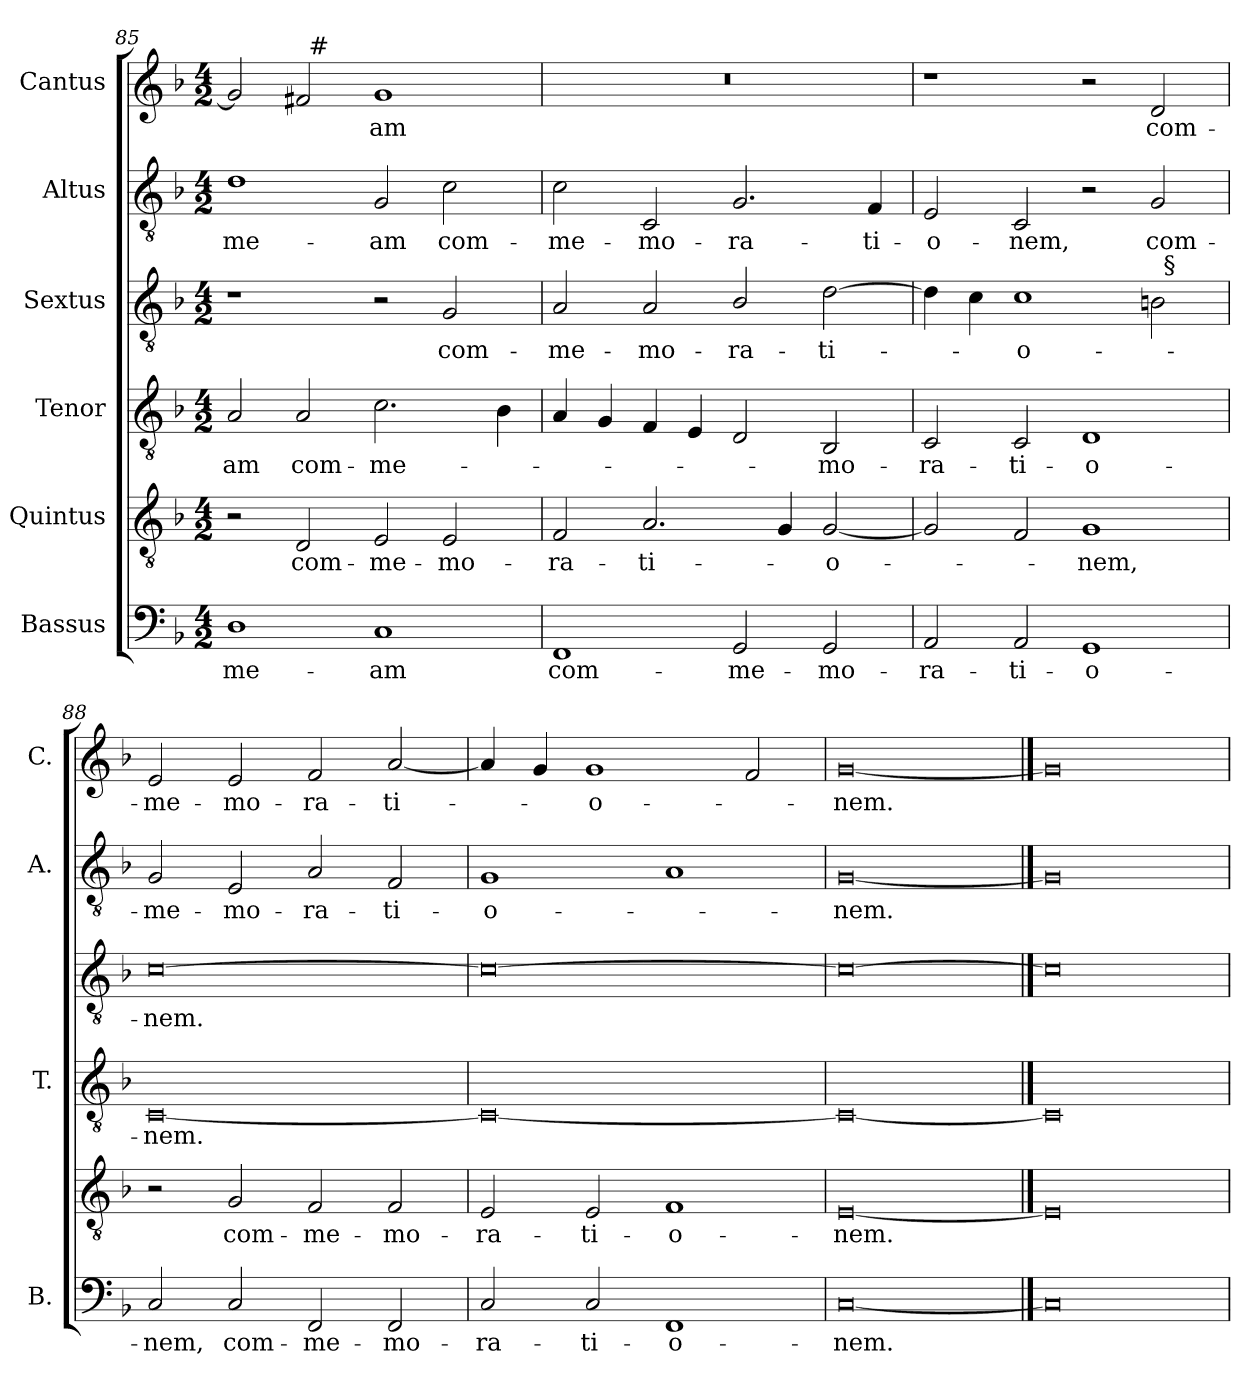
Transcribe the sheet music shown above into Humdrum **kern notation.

**kern	**text	**kern	**text	**kern	**text	**kern	**text	**kern	**text	**kern	**text
*part6	*part6	*part5	*part5	*part4	*part4	*part3	*part3	*part2	*part2	*part1	*part1
*staff6	*staff6	*staff5	*staff5	*staff4	*staff4	*staff3	*staff3	*staff2	*staff2	*staff1	*staff1
*I"Bassus	*	*I"Quintus	*	*I"Tenor	*	*I"Sextus	*	*I"Altus	*	*I"Cantus	*
*I'B.	*	*	*	*I'T.	*	*	*	*I'A.	*	*I'C.	*
*clefF4	*	*clefGv2	*	*clefGv2	*	*clefGv2	*	*clefGv2	*	*clefG2	*
*	*	*ITrd7c12	*	*ITrd7c12	*	*ITrd7c12	*	*ITrd7c12	*	*	*
*k[b-]	*	*k[b-]	*	*k[b-]	*	*k[b-]	*	*k[b-]	*	*k[b-]	*
*F:	*	*F:	*	*F:	*	*F:	*	*F:	*	*F:	*
*M4/2	*	*M4/2	*	*M4/2	*	*M4/2	*	*M4/2	*	*M4/2	*
=85	=85	=85	=85	=85	=85	=85	=85	=85	=85	=85	=85
!	!LO:LY:b	!	!	!	!LO:LY:b	!	!	!	!LO:LY:b	!	!
*	*	*	*	*	*	*	*	*	*	*^	*
1D	me-	2r	.	2AA/	-am	1r	.	1D	me-	2g/]	2ryy	.
!	!	!	!LO:LY:b	!	!LO:LY:b	!	!	!	!	!	!	!
.	.	2DD/	com-	2AA/	com-	.	.	.	.	2f#/	32ryy	.
!	!	!	!	!	!	!	!	!	!	!	!LO:TX:a:t=#	!
.	.	.	.	.	.	.	.	.	.	.	1ryy	.
!	!LO:LY:b	!	!LO:LY:b	!	!LO:LY:b	!	!	!	!LO:LY:b	!	!	!LO:LY:b
1C	-am	2EE/	-me-	2.C\	-me-	2r	.	2GG/	-am	1g	.	-am
!	!	!	!LO:LY:b	!	!	!	!LO:LY:b	!	!LO:LY:b	!	!	!
.	.	2EE/	-mo-	.	.	2GG/	com-	2C\	com-	.	.	.
.	.	.	.	.	.	.	.	.	.	.	4...ryy	.
.	.	.	.	4BB-\	.	.	.	.	.	.	.	.
!!LO:LB:g=z
=86	=86	=86	=86	=86	=86	=86	=86	=86	=86	=86	=86	=86
!	!LO:LY:b	!	!LO:LY:b	!	!	!	!LO:LY:b	!	!LO:LY:b	!LO:N:vis=1	!	!
*	*	*	*	*	*	*	*	*	*	*v	*v	*
1FF	com-	2FF/	-ra-	4AA/	.	2AA/	-me-	2C\	-me-	0r	.
.	.	.	.	4GG/	.	.	.	.	.	.	.
!	!	!	!LO:LY:b	!	!	!	!LO:LY:b	!	!LO:LY:b	!	!
.	.	2.AA/	-ti-	4FF/	.	2AA/	-mo-	2CC/	-mo-	.	.
.	.	.	.	4EE/	.	.	.	.	.	.	.
!	!LO:LY:b	!	!	!	!	!	!LO:LY:b	!	!LO:LY:b	!	!
2GG/	-me-	.	.	2DD/	.	2BB-/	-ra-	2.GG/	-ra-	.	.
.	.	4GG/	.	.	.	.	.	.	.	.	.
!	!LO:LY:b	!	!LO:LY:b	!	!LO:LY:b	!	!LO:LY:b	!	!	!	!
2GG/	-mo-	[<2GG/	-o-	2BBB-/	-mo-	[>2D\	-ti-	.	.	.	.
!	!	!	!	!	!	!	!	!	!LO:LY:b	!	!
.	.	.	.	.	.	.	.	4FF/	-ti-	.	.
=87	=87	=87	=87	=87	=87	=87	=87	=87	=87	=87	=87
!	!LO:LY:b	!	!	!	!LO:LY:b	!	!	!	!LO:LY:b	!	!
*	*	*	*	*	*	*^	*	*	*	*	*
2AA/	-ra-	2GG/]	.	2CC/	-ra-	4D\]	1ryy	.	2EE/	-o-	1r	.
.	.	.	.	.	.	4C\	.	.	.	.	.	.
!	!LO:LY:b	!	!	!	!LO:LY:b	!	!	!LO:LY:b	!	!LO:LY:b	!	!
2AA/	-ti-	2FF/	.	2CC/	-ti-	1C	.	-o-	2CC/	-nem,	.	.
!	!LO:LY:b	!	!LO:LY:b	!	!LO:LY:b	!	!	!	!	!	!	!
1GG	-o-	1GG	-nem,	1DD	-o-	.	2ryy	.	2r	.	2r	.
!	!	!	!	!	!	!	!	!	!	!LO:LY:b	!	!LO:LY:b
.	.	.	.	.	.	2BB\	32ryy	.	2GG/	com-	2d/	com-
!	!	!	!	!	!	!	!LO:TX:a:t=§	!	!	!	!	!
.	.	.	.	.	.	.	4...ryy	.	.	.	.	.
=88	=88	=88	=88	=88	=88	=88	=88	=88	=88	=88	=88	=88
!	!LO:LY:b	!	!	!	!LO:LY:b	!	!	!LO:LY:b	!	!LO:LY:b	!	!LO:LY:b
*	*	*	*	*	*	*v	*v	*	*	*	*	*
2C/	-nem,	2r	.	[<0CC	-nem.	[>0C	-nem.	2GG/	-me-	2e/	-me-
!	!LO:LY:b	!	!LO:LY:b	!	!	!	!	!	!LO:LY:b	!	!LO:LY:b
2C/	com-	2GG/	com-	.	.	.	.	2EE/	-mo-	2e/	-mo-
!	!LO:LY:b	!	!LO:LY:b	!	!	!	!	!	!LO:LY:b	!	!LO:LY:b
2FF/	-me-	2FF/	-me-	.	.	.	.	2AA/	-ra-	2f/	-ra-
!	!LO:LY:b	!	!LO:LY:b	!	!	!	!	!	!LO:LY:b	!	!LO:LY:b
2FF/	-mo-	2FF/	-mo-	.	.	.	.	2FF/	-ti-	[<2a/	-ti-
=89	=89	=89	=89	=89	=89	=89	=89	=89	=89	=89	=89
!	!LO:LY:b	!	!LO:LY:b	!	!	!	!	!	!LO:LY:b	!	!
2C/	-ra-	2EE/	-ra-	0CC_	.	0C_	.	1GG	-o-	4a/]	.
.	.	.	.	.	.	.	.	.	.	4g/	.
!	!LO:LY:b	!	!LO:LY:b	!	!	!	!	!	!	!	!LO:LY:b
2C/	-ti-	2EE/	-ti-	.	.	.	.	.	.	1g	-o-
!	!LO:LY:b	!	!LO:LY:b	!	!	!	!	!	!	!	!
1FF	-o-	1FF	-o-	.	.	.	.	1AA	.	.	.
.	.	.	.	.	.	.	.	.	.	2f/	.
=90	=90	=90	=90	=90	=90	=90	=90	=90	=90	=90	=90
!	!LO:LY:b	!	!LO:LY:b	!	!	!	!	!	!LO:LY:b	!	!LO:LY:b
[0C	-nem.	[0EE	-nem.	0CC_	.	0C_	.	[0GG	-nem.	[0g	-nem.
==91	==91	==91	==91	==91	==91	==91	==91	==91	==91	==91	==91
0C]	.	0EE]	.	0CC]	.	0C]	.	0GG]	.	0g]	.
=	=	=	=	=	=	=	=	=	=	=	=
*-	*-	*-	*-	*-	*-	*-	*-	*-	*-	*-	*-
